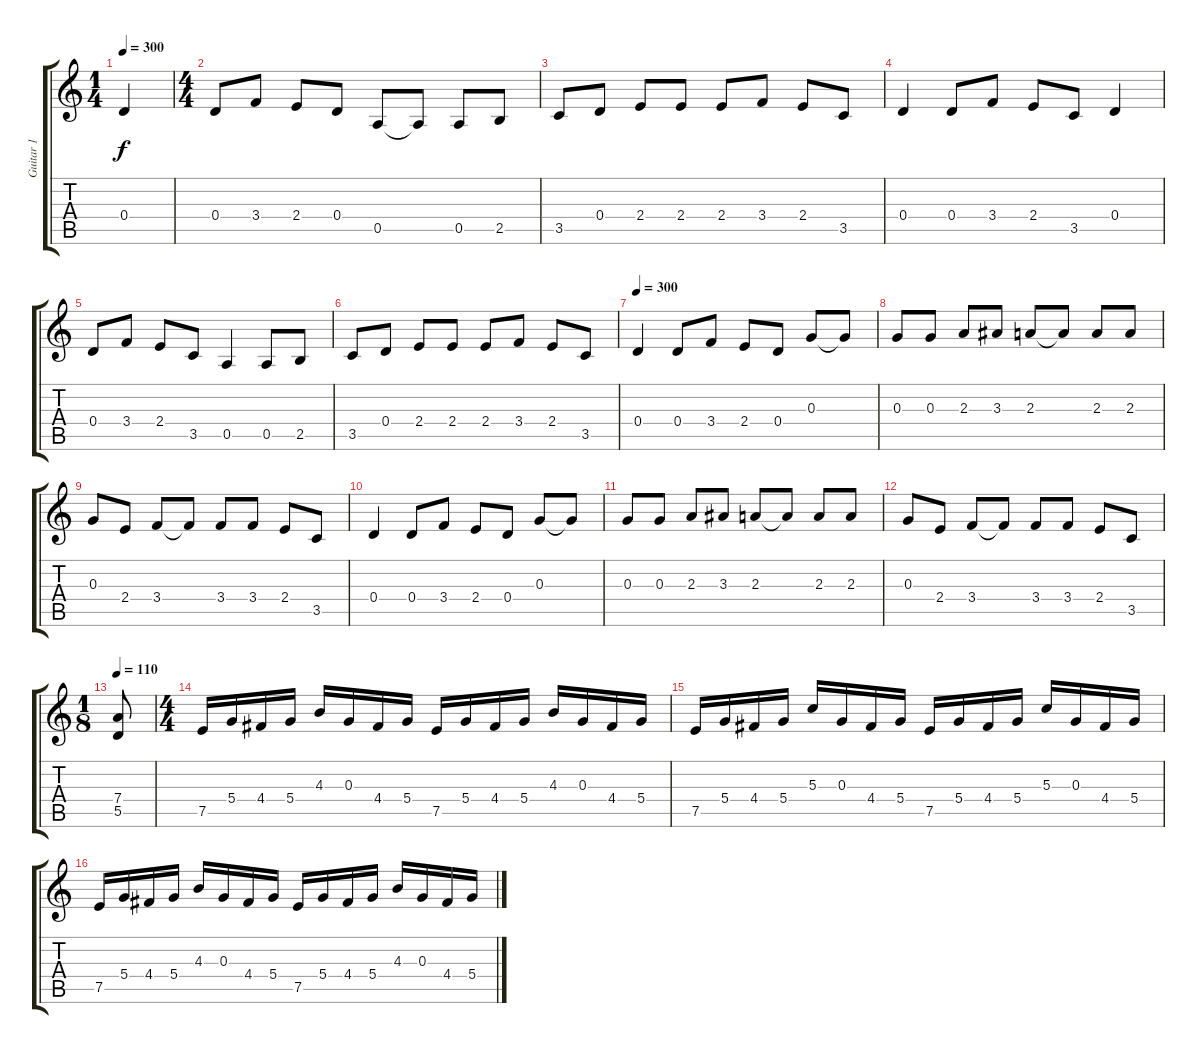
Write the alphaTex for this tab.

\track ("Guitar 1" "Guitar 1") {instrument distortionguitar}
\staff {score tabs}
\tuning (E4 B3 G3 D3 A2 E2) {hide}
\ts (1 4)
\tempo 300
\clef g2
\ks c
0.4.4{dy f} |
\ts (4 4)
0.4.8 3.4.8 2.4.8 0.4.8 0.5.8 0.5{t}.8 0.5.8 2.5.8 |
3.5.8 0.4.8 2.4.8 2.4.8 2.4.8 3.4.8 2.4.8 3.5.8 |
0.4.4 0.4.8 3.4.8 2.4.8 3.5.8 0.4.4 |
0.4.8 3.4.8 2.4.8 3.5.8 0.5.4 0.5.8 2.5.8 |
3.5.8 0.4.8 2.4.8 2.4.8 2.4.8 3.4.8 2.4.8 3.5.8 |
\tempo 300
0.4.4 0.4.8 3.4.8 2.4.8 0.4.8 0.3.8 0.3{t}.8 |
0.3.8 0.3.8 2.3.8 3.3.8 2.3.8 2.3{t}.8 2.3.8 2.3.8 |
0.3.8 2.4.8 3.4.8 3.4{t}.8 3.4.8 3.4.8 2.4.8 3.5.8 |
0.4.4 0.4.8 3.4.8 2.4.8 0.4.8 0.3.8 0.3{t}.8 |
0.3.8 0.3.8 2.3.8 3.3.8 2.3.8 2.3{t}.8 2.3.8 2.3.8 |
0.3.8 2.4.8 3.4.8 3.4{t}.8 3.4.8 3.4.8 2.4.8 3.5.8 |
\ts (1 8)
\tempo 110
(7.4 5.5).8 |
\ts (4 4)
7.5.16 5.4.16 4.4.16 5.4.16 4.3.16 0.3.16 4.4.16 5.4.16 7.5.16 5.4.16 4.4.16 5.4.16 4.3.16 0.3.16 4.4.16 5.4.16 |
7.5.16 5.4.16 4.4.16 5.4.16 5.3.16 0.3.16 4.4.16 5.4.16 7.5.16 5.4.16 4.4.16 5.4.16 5.3.16 0.3.16 4.4.16 5.4.16 |
7.5.16 5.4.16 4.4.16 5.4.16 4.3.16 0.3.16 4.4.16 5.4.16 7.5.16 5.4.16 4.4.16 5.4.16 4.3.16 0.3.16 4.4.16 5.4.16
